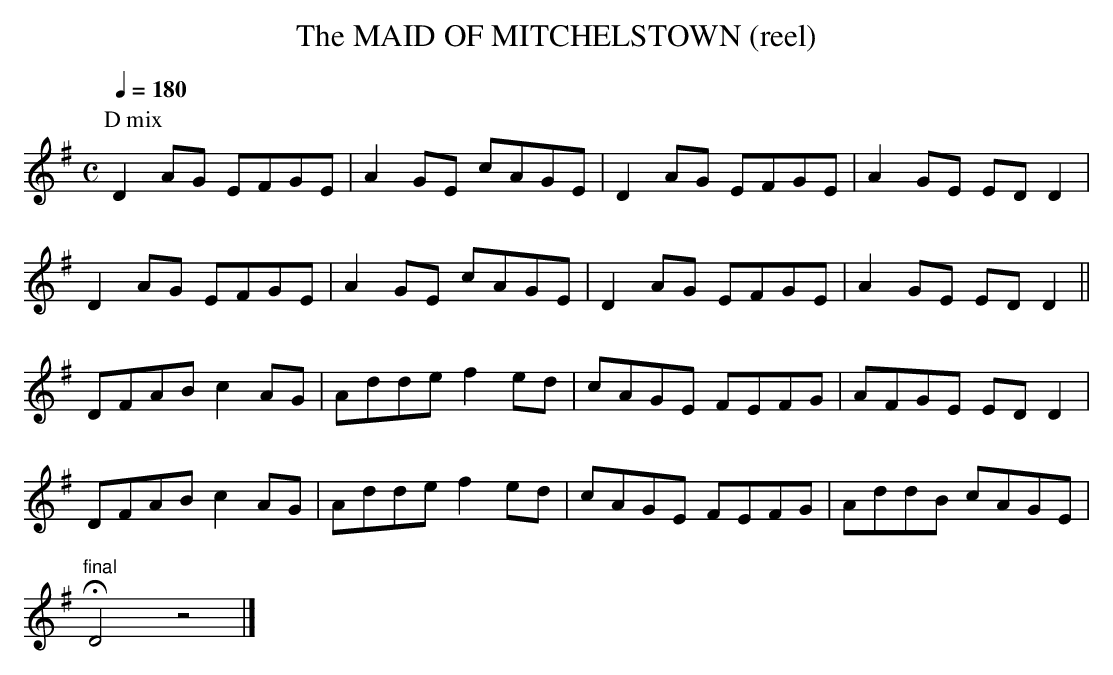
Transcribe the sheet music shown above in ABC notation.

X:1
T:MAID OF MITCHELSTOWN (reel), The
they played the B part as a minor (=F naturals). I've
added that version here.
M:C
L:1/8
Q:1/4=180
K:G
P:D mix
D2AG EFGE|A2GE cAGE|D2AG EFGE|A2GE EDD2|
D2AG EFGE|A2GE cAGE|D2AG EFGE|A2GE EDD2||
DFAB c2AG|Adde f2ed|cAGE FEFG|AFGE EDD2|
DFAB c2AG|Adde f2ed|cAGE FEFG|AddB cAGE|
"final"HD4z4|]
